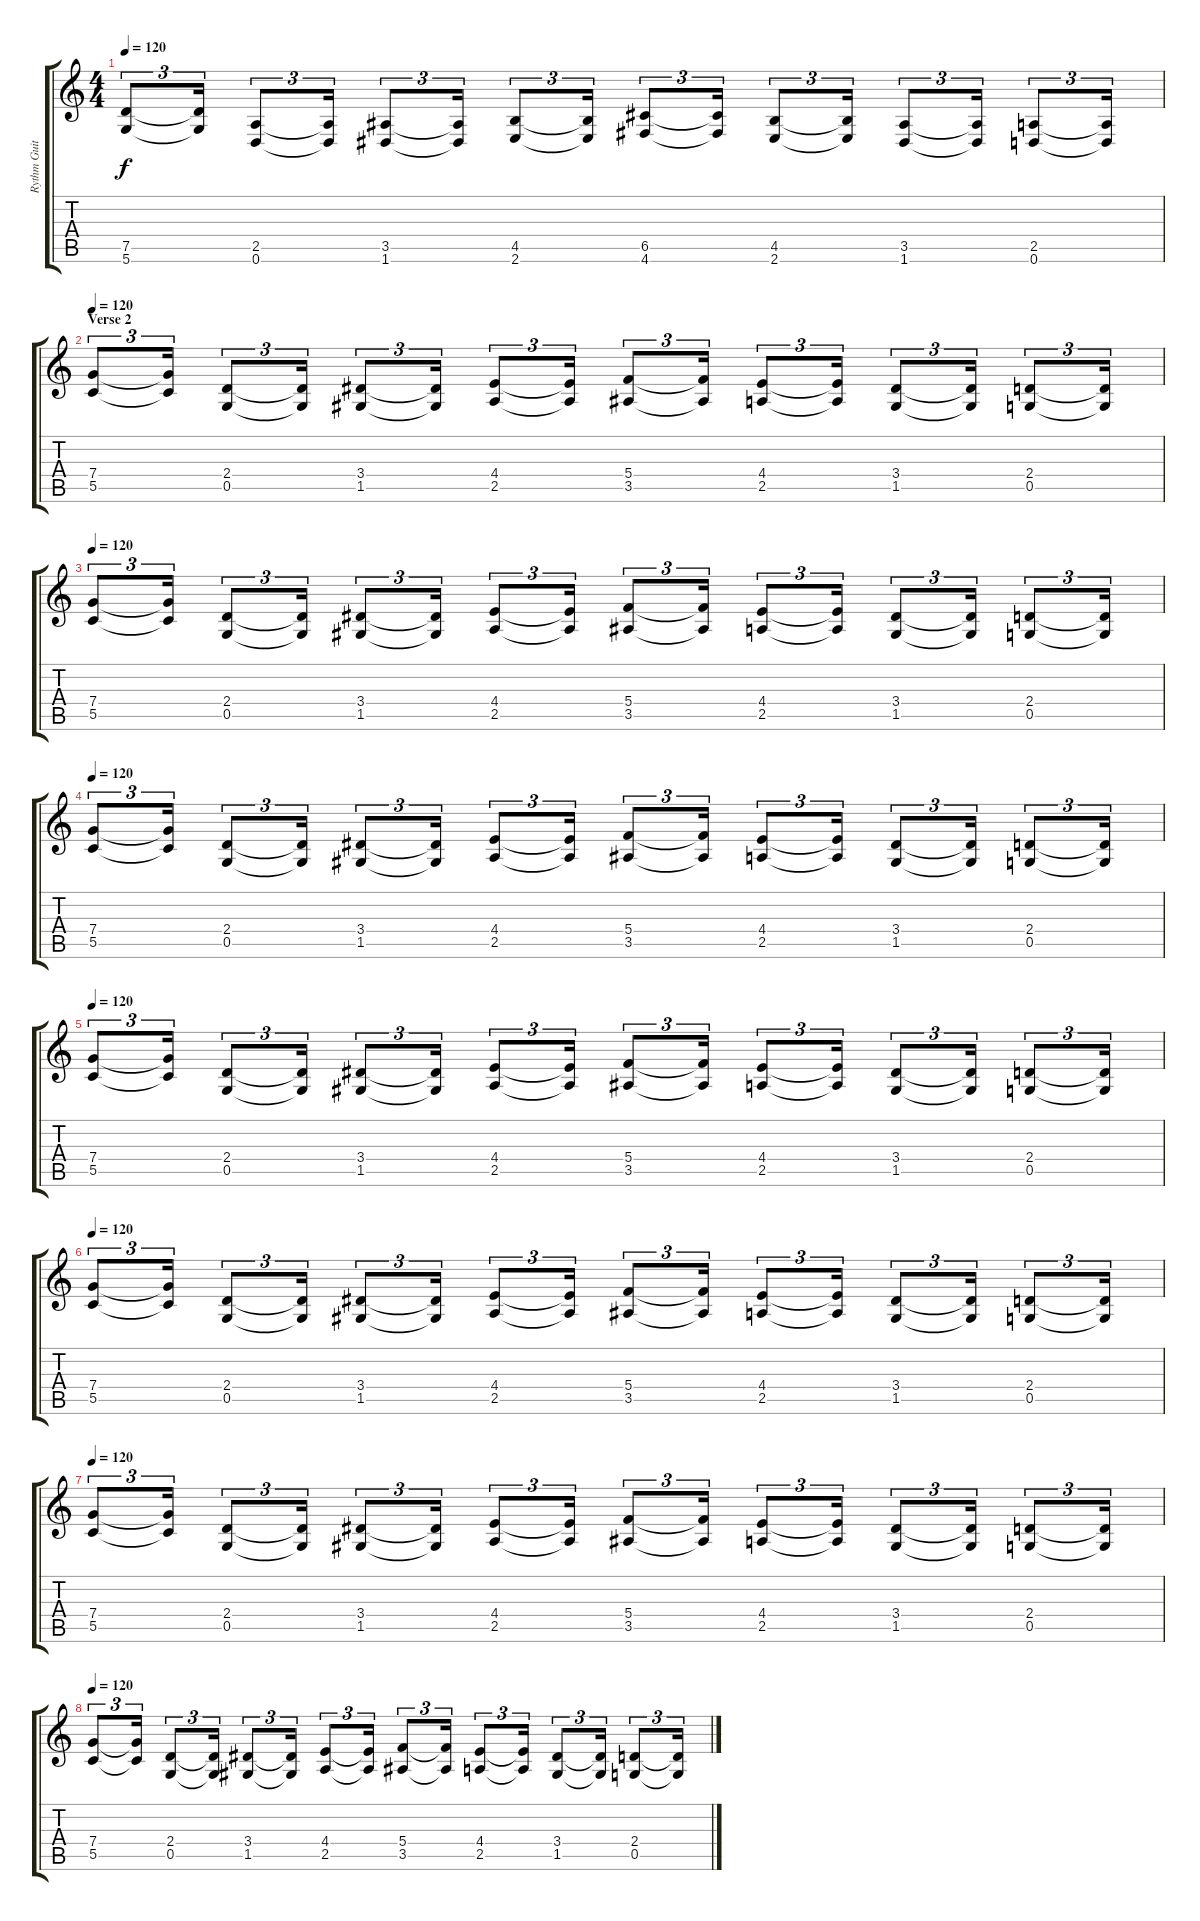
\track ("Rythm Guitar" "Rythm Guit") {instrument distortionguitar}
\staff {score tabs}
\tuning (D4 A3 F3 C3 G2 D2) {hide}
\ts (4 4)
\tempo 120
\clef g2
\ks c
(7.5 5.6).8{tu (3 2) dy f} (7.5{t} 5.6{t}).16{tu (3 2)} (2.5 0.6).8{tu (3 2)} (2.5{t} 0.6{t}).16{tu (3 2)} (3.5 1.6).8{tu (3 2)} (3.5{t} 1.6{t}).16{tu (3 2)} (4.5 2.6).8{tu (3 2)} (4.5{t} 2.6{t}).16{tu (3 2)} (6.5 4.6).8{tu (3 2)} (6.5{t} 4.6{t}).16{tu (3 2)} (4.5 2.6).8{tu (3 2)} (4.5{t} 2.6{t}).16{tu (3 2)} (3.5 1.6).8{tu (3 2)} (3.5{t} 1.6{t}).16{tu (3 2)} (2.5 0.6).8{tu (3 2)} (2.5{t} 0.6{t}).16{tu (3 2)} |
\section ("" "Verse 2")
\tempo 120
(7.4 5.5).8{tu (3 2)} (7.4{t} 5.5{t}).16{tu (3 2)} (2.4 0.5).8{tu (3 2)} (2.4{t} 0.5{t}).16{tu (3 2)} (3.4 1.5).8{tu (3 2)} (3.4{t} 1.5{t}).16{tu (3 2)} (4.4 2.5).8{tu (3 2)} (4.4{t} 2.5{t}).16{tu (3 2)} (5.4 3.5).8{tu (3 2)} (5.4{t} 3.5{t}).16{tu (3 2)} (4.4 2.5).8{tu (3 2)} (4.4{t} 2.5{t}).16{tu (3 2)} (3.4 1.5).8{tu (3 2)} (3.4{t} 1.5{t}).16{tu (3 2)} (2.4 0.5).8{tu (3 2)} (2.4{t} 0.5{t}).16{tu (3 2)} |
\tempo 120
(7.4 5.5).8{tu (3 2)} (7.4{t} 5.5{t}).16{tu (3 2)} (2.4 0.5).8{tu (3 2)} (2.4{t} 0.5{t}).16{tu (3 2)} (3.4 1.5).8{tu (3 2)} (3.4{t} 1.5{t}).16{tu (3 2)} (4.4 2.5).8{tu (3 2)} (4.4{t} 2.5{t}).16{tu (3 2)} (5.4 3.5).8{tu (3 2)} (5.4{t} 3.5{t}).16{tu (3 2)} (4.4 2.5).8{tu (3 2)} (4.4{t} 2.5{t}).16{tu (3 2)} (3.4 1.5).8{tu (3 2)} (3.4{t} 1.5{t}).16{tu (3 2)} (2.4 0.5).8{tu (3 2)} (2.4{t} 0.5{t}).16{tu (3 2)} |
\tempo 120
(7.4 5.5).8{tu (3 2)} (7.4{t} 5.5{t}).16{tu (3 2)} (2.4 0.5).8{tu (3 2)} (2.4{t} 0.5{t}).16{tu (3 2)} (3.4 1.5).8{tu (3 2)} (3.4{t} 1.5{t}).16{tu (3 2)} (4.4 2.5).8{tu (3 2)} (4.4{t} 2.5{t}).16{tu (3 2)} (5.4 3.5).8{tu (3 2)} (5.4{t} 3.5{t}).16{tu (3 2)} (4.4 2.5).8{tu (3 2)} (4.4{t} 2.5{t}).16{tu (3 2)} (3.4 1.5).8{tu (3 2)} (3.4{t} 1.5{t}).16{tu (3 2)} (2.4 0.5).8{tu (3 2)} (2.4{t} 0.5{t}).16{tu (3 2)} |
\tempo 120
(7.4 5.5).8{tu (3 2)} (7.4{t} 5.5{t}).16{tu (3 2)} (2.4 0.5).8{tu (3 2)} (2.4{t} 0.5{t}).16{tu (3 2)} (3.4 1.5).8{tu (3 2)} (3.4{t} 1.5{t}).16{tu (3 2)} (4.4 2.5).8{tu (3 2)} (4.4{t} 2.5{t}).16{tu (3 2)} (5.4 3.5).8{tu (3 2)} (5.4{t} 3.5{t}).16{tu (3 2)} (4.4 2.5).8{tu (3 2)} (4.4{t} 2.5{t}).16{tu (3 2)} (3.4 1.5).8{tu (3 2)} (3.4{t} 1.5{t}).16{tu (3 2)} (2.4 0.5).8{tu (3 2)} (2.4{t} 0.5{t}).16{tu (3 2)} |
\tempo 120
(7.4 5.5).8{tu (3 2)} (7.4{t} 5.5{t}).16{tu (3 2)} (2.4 0.5).8{tu (3 2)} (2.4{t} 0.5{t}).16{tu (3 2)} (3.4 1.5).8{tu (3 2)} (3.4{t} 1.5{t}).16{tu (3 2)} (4.4 2.5).8{tu (3 2)} (4.4{t} 2.5{t}).16{tu (3 2)} (5.4 3.5).8{tu (3 2)} (5.4{t} 3.5{t}).16{tu (3 2)} (4.4 2.5).8{tu (3 2)} (4.4{t} 2.5{t}).16{tu (3 2)} (3.4 1.5).8{tu (3 2)} (3.4{t} 1.5{t}).16{tu (3 2)} (2.4 0.5).8{tu (3 2)} (2.4{t} 0.5{t}).16{tu (3 2)} |
\tempo 120
(7.4 5.5).8{tu (3 2)} (7.4{t} 5.5{t}).16{tu (3 2)} (2.4 0.5).8{tu (3 2)} (2.4{t} 0.5{t}).16{tu (3 2)} (3.4 1.5).8{tu (3 2)} (3.4{t} 1.5{t}).16{tu (3 2)} (4.4 2.5).8{tu (3 2)} (4.4{t} 2.5{t}).16{tu (3 2)} (5.4 3.5).8{tu (3 2)} (5.4{t} 3.5{t}).16{tu (3 2)} (4.4 2.5).8{tu (3 2)} (4.4{t} 2.5{t}).16{tu (3 2)} (3.4 1.5).8{tu (3 2)} (3.4{t} 1.5{t}).16{tu (3 2)} (2.4 0.5).8{tu (3 2)} (2.4{t} 0.5{t}).16{tu (3 2)} |
\tempo 120
(7.4 5.5).8{tu (3 2)} (7.4{t} 5.5{t}).16{tu (3 2)} (2.4 0.5).8{tu (3 2)} (2.4{t} 0.5{t}).16{tu (3 2)} (3.4 1.5).8{tu (3 2)} (3.4{t} 1.5{t}).16{tu (3 2)} (4.4 2.5).8{tu (3 2)} (4.4{t} 2.5{t}).16{tu (3 2)} (5.4 3.5).8{tu (3 2)} (5.4{t} 3.5{t}).16{tu (3 2)} (4.4 2.5).8{tu (3 2)} (4.4{t} 2.5{t}).16{tu (3 2)} (3.4 1.5).8{tu (3 2)} (3.4{t} 1.5{t}).16{tu (3 2)} (2.4 0.5).8{tu (3 2)} (2.4{t} 0.5{t}).16{tu (3 2)}
